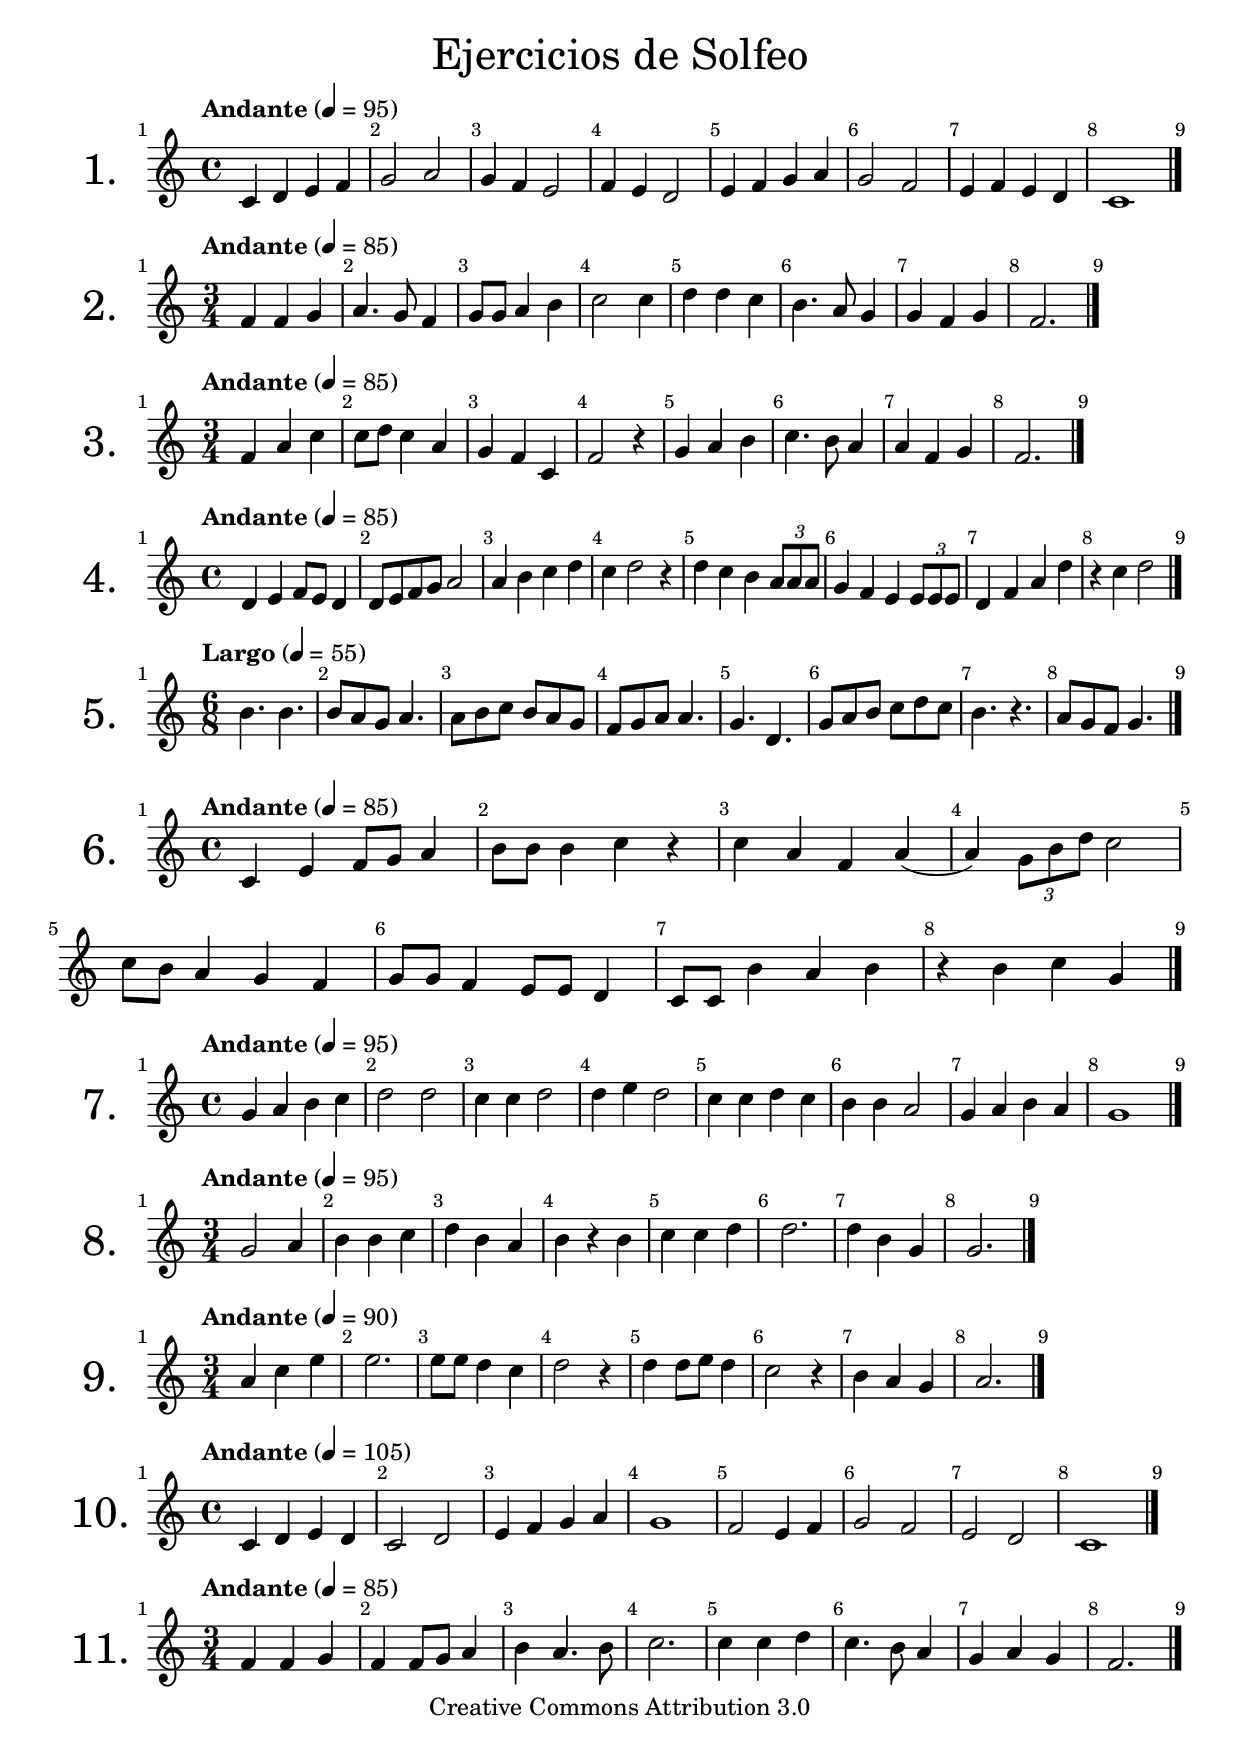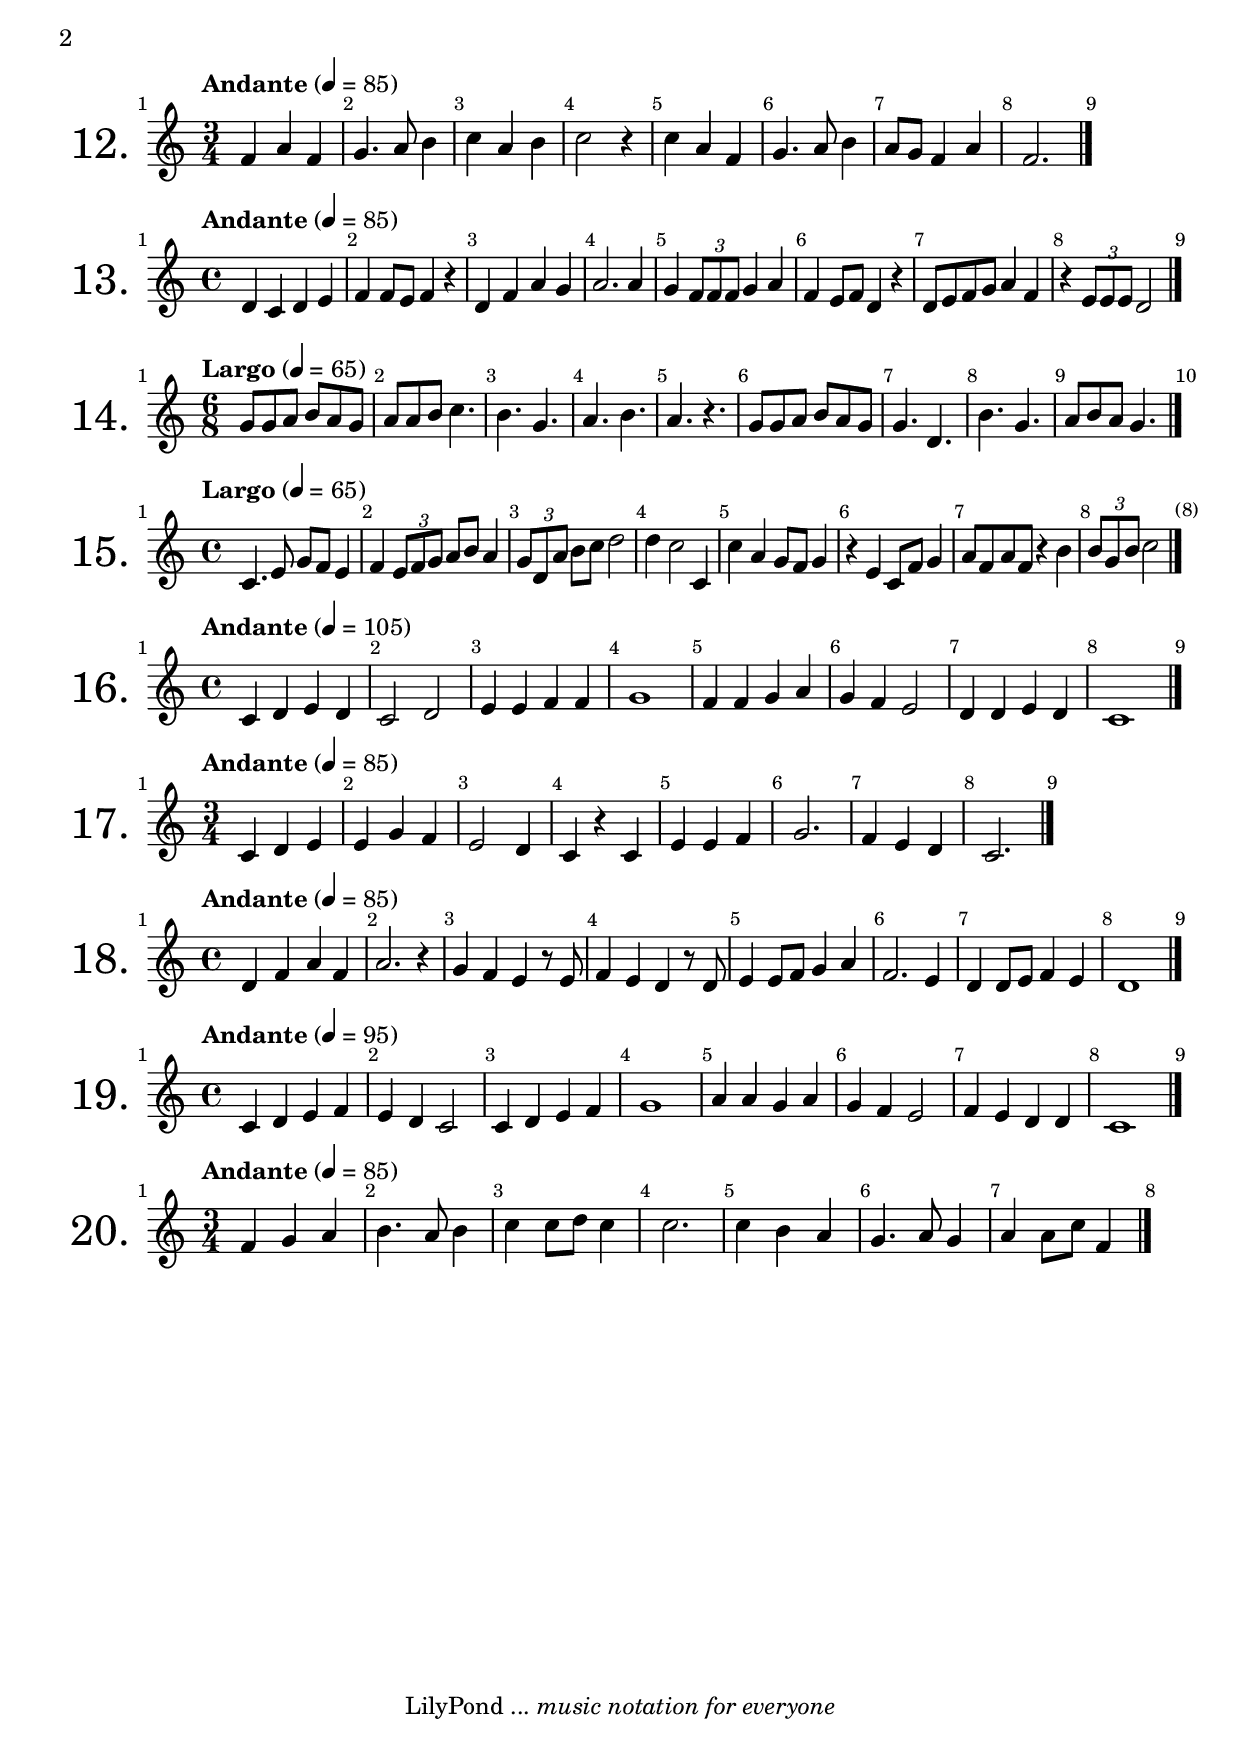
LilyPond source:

% ****************************************************************
% Create on Frescobaldi 2 20130219
% by serach.sam@
% Ejercicios de solfeo
% ****************************************************************
\language "espanol"
\version "2.18.0"

%{
  Fragmentos musicales de ejercicios de solfeo
  By search.sam@ Frescobaldi 2.0.8 20130221
%}

fragi = \relative do' {
  do4 re mi fa
  sol2 la
  sol4 fa mi2
  fa4 mi re2
  mi4 fa sol la
  sol2 fa
  mi4 fa mi re
  do1 
  \bar "|."
}

fragii = \relative do' {
  \time 3/4
  fa4 fa sol
  la4. sol8 fa4
  sol8 sol la4 si
  do2 do4
  re re do
  si4. la8 sol4
  sol fa sol
  fa2.
  \bar "|."
}

fragiii = \relative do' {
  \time 3/4
  fa4 la do
  do8 re do4 la
  sol fa do
  fa2 r4
  sol la si
  do4. si8 la4
  la fa sol
  fa2.
  \bar "|."
}

fragiv = \relative do' {
  re4 mi fa8 mi re4
  re8 mi fa sol la2
  la4 si do re
  do re2 r4
  re do si \times 2/3 { la8 la la }
  sol4 fa mi \times 2/3 { mi8 mi mi }
  re4 fa la re
  r4 do re2
  \bar "|."
}

fragv = \relative do'' {
  \time 6/8
  si4. si
  si8 la sol la4.
  la8 si do si la sol
  fa sol la la4.
  sol re
  sol8 la si do re do
  si4. r
  la8 sol fa sol4.
  \bar "|."
}

fragvi = \relative do' {
  do4 mi fa8 sol la4
  si8 si si4 do4 r
  do la fa la(
  la) \times 2/3 { sol8 si re } do2
  do8 si la4 sol4 fa
  sol8 sol8 fa4 mi8 mi re4
  do8 do si'4 la4 si
  r si do sol
  \bar "|."
}

fragvii = \relative do'' {
  sol4 la si do
  re2 re
  do4 do re2
  re4 mi re2
  do4 do re do
  si si la2
  sol4 la si la
  sol1
  \bar "|."
}

fragviii = \relative do'' {
  \time 3/4
  sol2 la4
  si4 si do
  re si la
  si r si
  do do re
  re2.
  re4 si sol
  sol2.
  \bar "|."
}

fragix = \relative do'' {
  \time 3/4
  la4 do mi
  mi2.
  mi8 mi re4 do
  re2 r4
  re re8 mi re4
  do2 r4
  si la sol
  la2.
  \bar "|."
}

fragx = \relative do' {
  do4 re mi re
  do2 re
  mi4 fa sol la
  sol1
  fa2 mi4 fa
  sol2 fa
  mi re
  do1
  \bar "|."
}

fragxi = \relative do' {
  \time 3/4
  fa4 fa sol
  fa fa8 sol la4
  si la4. si8
  do2.
  do4 do re
  do4. si8 la4
  sol la sol
  fa2.
  \bar "|."
}

fragxii = \relative do' {
  \time 3/4
  fa4 la fa
  sol4. la8 si4
  do la si
  do2 r4
  do la fa
  sol4. la8 si4
  la8 sol fa4 la
  fa2.
  \bar "|."
}

fragxiii = \relative do' {
  re4 do re mi
  fa fa8 mi fa4 r
  re fa la sol
  la2. la4
  sol \times 2/3 { fa8 fa fa } sol4 la
  fa mi8 fa re4 r
  re8 mi fa sol la4 fa
  r \times 2/3 { mi8 mi mi } re2
  \bar "|."
}

fragxiv = \relative do'' {
  \time 6/8
  sol8 sol la si8 la8 sol8
  la la si do4.
  si4. sol la si
  la4. r
  sol8 sol la si8 la8 sol8
  sol4. re4.
  si'4. sol
  la8 si la sol4.
  \bar "|."
}

fragxv = \relative do' {
  do4. mi8 sol8 fa8 mi4
  fa \times 2/3 { mi8 fa sol } la si la4
  \times 2/3 { sol8 re la' } si8 do8  re2
  re4 do2 do,4
  do' la sol8 fa8 sol4
  r mi do8 fa8 sol4 
  la8 fa8 la8 fa r4 si
  \times 2/3 { si8 sol si } do2
  \bar "|."
}

fragxvi = \relative do' {
  do4 re mi re
  do2 re
  mi4 mi fa fa 
  sol1
  fa4 fa sol la
  sol fa mi2
  re4 re mi re
  do1
  \bar "|."
}

fragxvii = \relative do' {
  \time 3/4
  do4 re mi
  mi sol fa
  mi2 re4
  do r do
  mi mi fa
  sol2.
  fa4 mi re
  do2.
  \bar "|."
}

fragxviii = \relative do' {
  re4 fa la fa
  la2. r4
  sol fa mi r8 mi
  fa4 mi re r8 re
  mi4 mi8 fa sol4 la
  fa2. mi4
  re4 re8 mi fa4 mi
  re1
  \bar "|."
}

fragxix = \relative do' {
  do4 re mi fa
  mi re do2
  do4 re mi fa
  sol1
  la4 la sol la	
  sol4 fa mi2
  fa4 mi re re
  do1
  \bar "|."
}

fragxx = \relative do' {
  \time 3/4
  fa4 sol la
  si4. la8 si4
  do4 do8 re do4
  do2.
  do4 si la
  sol4. la8 sol4 
  la4 la8 do fa,4
  \bar "|."
}

%%%%%%%%%%%%%%%%%%%%%%%%%%%%%%%%%%%%%%%%%%%%%%%%%%
%{
  Fragmentos musicales de ejercicios de ritmo
  By search.sam@ Frescobaldi 2.0.8 20130221
%}

riti = \relative do' {
  do1
  do2. do4
  do2 do
  do2 do4 do
  do do do do
  do do do do
  do do do do
  do r r2
  \bar "|."
}

ritii = \relative do' {
  do2. do4
  do1
  do4 do r do
  do2 r
  \bar ":|."
}

ritiii = \relative do' {
  do4 do do do
  do2 do
  do2. do4
  do1
  do4 do do do
  do2 do4 do
  do2 do
  do2. r4
  \bar "|."
}

ritiv = \relative do' {
  do2. do4
  do1
  do4 do do do
  do1
  do2 do4 do
  do4 do do2
   do2 do4 do
  do2. do4
  \bar "|."
}

ritv = \relative do' {
  do2 do4 do
  do2. do4
  do4 do do do
  do2. r4
  do4 do do do
  do2 do4 do
  do1
  do2 r
  \bar "|."
}

ritvi = \relative do' {
  do4 do do do
  do4 do do2 
  do4 do do do
  do2 do4 r
  do4 do do do
  do4 do do2 
  do2 do
  do2. r4
  \bar "|."
}

ritvii = \relative do' {
  do4 do do2
  do4 do do2
  do4 r do r
  do1
  do2. do4
  do4 do do2 
  do4 r do r
  do4 r r2
  \bar "|."
}

ritviii = \relative do' {
  do2. do4
  do2 r
  do4 do do do
  do2 do
  do4 do do do
  do1
  r2 do4 do
  do4 r r2
  \bar "|."
}

ritix = \relative do' {
  do1
  do2. do4
  do2 do
  do4 do do do
  do4 r r2
  do2 r
  do2. r4
  do2. r4
  \bar "|."
}

ritx = \relative do' {
  do4 do do do
  do4 do8 do do4 do
  do4 do8 do do4 do8 do
  do4 do8 do do4 r
  \bar ":|."
}


#(set-global-staff-size 21)
\markup { \fill-line { \center-column { \fontsize #5 "Ejercicios de Solfeo"  } } }

\header {
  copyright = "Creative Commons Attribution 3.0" 
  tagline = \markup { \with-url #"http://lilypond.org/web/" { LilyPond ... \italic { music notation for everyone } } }
  breakbefore = ##t
}

% Ejercicio 1
\score {
  <<
    \new Staff { 
      \tempo "Andante" 4 = 95
      \set Staff.instrumentName = \markup{ \fontsize #5 "1." }
      \override Score.BarNumber.break-visibility = #'#(#t #t #t)
      \set Score.barNumberVisibility = #all-bar-numbers-visible
      \bar ""
      \fragi 
    }
  >>
   \midi {} 
   \layout {}
}

% Ejercicio 2
\score {
  <<
    \new Staff { 
      \tempo "Andante" 4 = 85
      \set Staff.instrumentName = \markup{ \fontsize #5 "2." }
      \override Score.BarNumber.break-visibility = #'#(#t #t #t)
      \set Score.barNumberVisibility = #all-bar-numbers-visible
      \bar ""
      \fragii
    }
  >>
   \midi {} 
   \layout {}
}

% Ejercicio 3
\score {
  <<
    \new Staff { 
      \tempo "Andante" 4 = 85
      \set Staff.instrumentName = \markup{ \fontsize #5 "3." }
      \override Score.BarNumber.break-visibility = #'#(#t #t #t)
      \set Score.barNumberVisibility = #all-bar-numbers-visible
      \bar ""
      \fragiii
    }
  >>
   \midi {} 
   \layout {}
}

% Ejercicio 4
\score {
  <<
    \new Staff { 
      \tempo "Andante" 4 = 85
      \set Staff.instrumentName = \markup{ \fontsize #5 "4." }
      \override Score.BarNumber.break-visibility = #'#(#t #t #t)
      \set Score.barNumberVisibility = #all-bar-numbers-visible
      \bar ""
      \fragiv
    }
  >>
   \midi {} 
   \layout {}
}

% Ejercicio 5
\score {
  <<
    \new Staff { 
      \tempo "Largo" 4 = 55
      \set Staff.instrumentName = \markup{ \fontsize #5 "5." }
      \override Score.BarNumber.break-visibility = #'#(#t #t #t)
      \set Score.barNumberVisibility = #all-bar-numbers-visible
      \bar ""
      \fragv
    }
  >>
   \midi {} 
   \layout {}
}

% Ejercicio 6
\score {
  <<
    \new Staff { 
      \tempo "Andante" 4 = 85
      \set Staff.instrumentName = \markup{ \fontsize #5 "6." }
      \override Score.BarNumber.break-visibility = #'#(#t #t #t)
      \set Score.barNumberVisibility = #all-bar-numbers-visible
      \bar ""
      \fragvi
    }
  >>
   \midi {} 
   \layout {}
}

% Ejercicio 7
\score {
  <<
    \new Staff { 
      \tempo "Andante" 4 = 95
      \set Staff.instrumentName = \markup{ \fontsize #5 "7." }
      \override Score.BarNumber.break-visibility = #'#(#t #t #t)
      \set Score.barNumberVisibility = #all-bar-numbers-visible
      \bar ""
      \fragvii
    }
  >>
   \midi {} 
   \layout {}
}

% Ejercicio 8
\score {
  <<
    \new Staff { 
      \tempo "Andante" 4 = 95
      \set Staff.instrumentName = \markup{ \fontsize #5 "8." }
      \override Score.BarNumber.break-visibility = #'#(#t #t #t)
      \set Score.barNumberVisibility = #all-bar-numbers-visible
      \bar ""
      \fragviii
    }
  >>
   \midi {} 
   \layout {}
}

% Ejercicio 9
\score {
  <<
    \new Staff { 
      \tempo "Andante" 4 = 90
      \set Staff.instrumentName = \markup{ \fontsize #5 "9." }
      \override Score.BarNumber.break-visibility = #'#(#t #t #t)
      \set Score.barNumberVisibility = #all-bar-numbers-visible
      \bar ""
      \fragix
    }
  >>
   \midi {} 
   \layout {}
}

% Ejercicio 10
\score {
  <<
    \new Staff { 
      \tempo "Andante" 4 = 105
      \set Staff.instrumentName = \markup{ \fontsize #5 "10." }
      \override Score.BarNumber.break-visibility = #'#(#t #t #t)
      \set Score.barNumberVisibility = #all-bar-numbers-visible
      \bar ""
      \fragx
    }
  >>
   \midi {} 
   \layout {}
}

% Ejercicio 11
\score {
  <<
    \new Staff { 
      \tempo "Andante" 4 = 85
      \set Staff.instrumentName = \markup{ \fontsize #5 "11." }
      \override Score.BarNumber.break-visibility = #'#(#t #t #t)
      \set Score.barNumberVisibility = #all-bar-numbers-visible
      \bar ""
      \fragxi
    }
  >>
   \midi {} 
   \layout {}
}

% Ejercicio 12
\score {
  <<
    \new Staff { 
      \tempo "Andante" 4 = 85
      \set Staff.instrumentName = \markup{ \fontsize #5 "12." }
      \override Score.BarNumber.break-visibility = #'#(#t #t #t)
      \set Score.barNumberVisibility = #all-bar-numbers-visible
      \bar ""
      \fragxii
    }
  >>
   \midi {} 
   \layout {}
}

% Ejercicio 13
\score {
  <<
    \new Staff { 
      \tempo "Andante" 4 = 85
      \set Staff.instrumentName = \markup{ \fontsize #5 "13." }
      \override Score.BarNumber.break-visibility = #'#(#t #t #t)
      \set Score.barNumberVisibility = #all-bar-numbers-visible
      \bar ""
      \fragxiii
    }
  >>
   \midi {} 
   \layout {}
}

% Ejercicio 14
\score {
  <<
    \new Staff { 
      \tempo "Largo" 4 = 65
      \set Staff.instrumentName = \markup{ \fontsize #5 "14." }
      \override Score.BarNumber.break-visibility = #'#(#t #t #t)
      \set Score.barNumberVisibility = #all-bar-numbers-visible
      \bar ""
      \fragxiv
    }
  >>
   \midi {} 
   \layout {}
}

% Ejercicio 15
\score {
  <<
    \new Staff { 
      \tempo "Largo" 4 = 65
      \set Staff.instrumentName = \markup{ \fontsize #5 "15." }
      \override Score.BarNumber.break-visibility = #'#(#t #t #t)
      \set Score.barNumberVisibility = #all-bar-numbers-visible
      \bar ""
      \fragxv
    }
  >>
   \midi {} 
   \layout {}
}

% Ejercicio 16
\score {
  <<
    \new Staff { 
      \tempo "Andante" 4 = 105
      \set Staff.instrumentName = \markup{ \fontsize #5 "16." }
      \override Score.BarNumber.break-visibility = #'#(#t #t #t)
      \set Score.barNumberVisibility = #all-bar-numbers-visible
      \bar ""
      \fragxvi
    }
  >>
   \midi {} 
   \layout {}
}

% Ejercicio 17
\score {
  <<
    \new Staff { 
      \tempo "Andante" 4 = 85
      \set Staff.instrumentName = \markup{ \fontsize #5 "17." }
      \override Score.BarNumber.break-visibility = #'#(#t #t #t)
      \set Score.barNumberVisibility = #all-bar-numbers-visible
      \bar ""
      \fragxvii
    }
  >>
   \midi {} 
   \layout {}
}

% Ejercicio 18
\score {
  <<
    \new Staff { 
      \tempo "Andante" 4 = 85
      \set Staff.instrumentName = \markup{ \fontsize #5 "18." }
      \override Score.BarNumber.break-visibility = #'#(#t #t #t)
      \set Score.barNumberVisibility = #all-bar-numbers-visible
      \bar ""
      \fragxviii
    }
  >>
   \midi {} 
   \layout {}
}

% Ejercicio 19
\score {
  <<
    \new Staff { 
      \tempo "Andante" 4 = 95
      \set Staff.instrumentName = \markup{ \fontsize #5 "19." }
      \override Score.BarNumber.break-visibility = #'#(#t #t #t)
      \set Score.barNumberVisibility = #all-bar-numbers-visible
      \bar ""
      \fragxix
    }
  >>
   \midi {} 
   \layout {}
}

% Ejercicio 20
\score {
  <<
    \new Staff { 
      \tempo "Andante" 4 = 85
      \set Staff.instrumentName = \markup{ \fontsize #5 "20." }
      \override Score.BarNumber.break-visibility = #'#(#t #t #t)
      \set Score.barNumberVisibility = #all-bar-numbers-visible
      \bar ""
      \fragxx
    }
  >>
   \midi {} 
   \layout {}
}

\paper {
  #( set-default-paper-size "letter" )
}